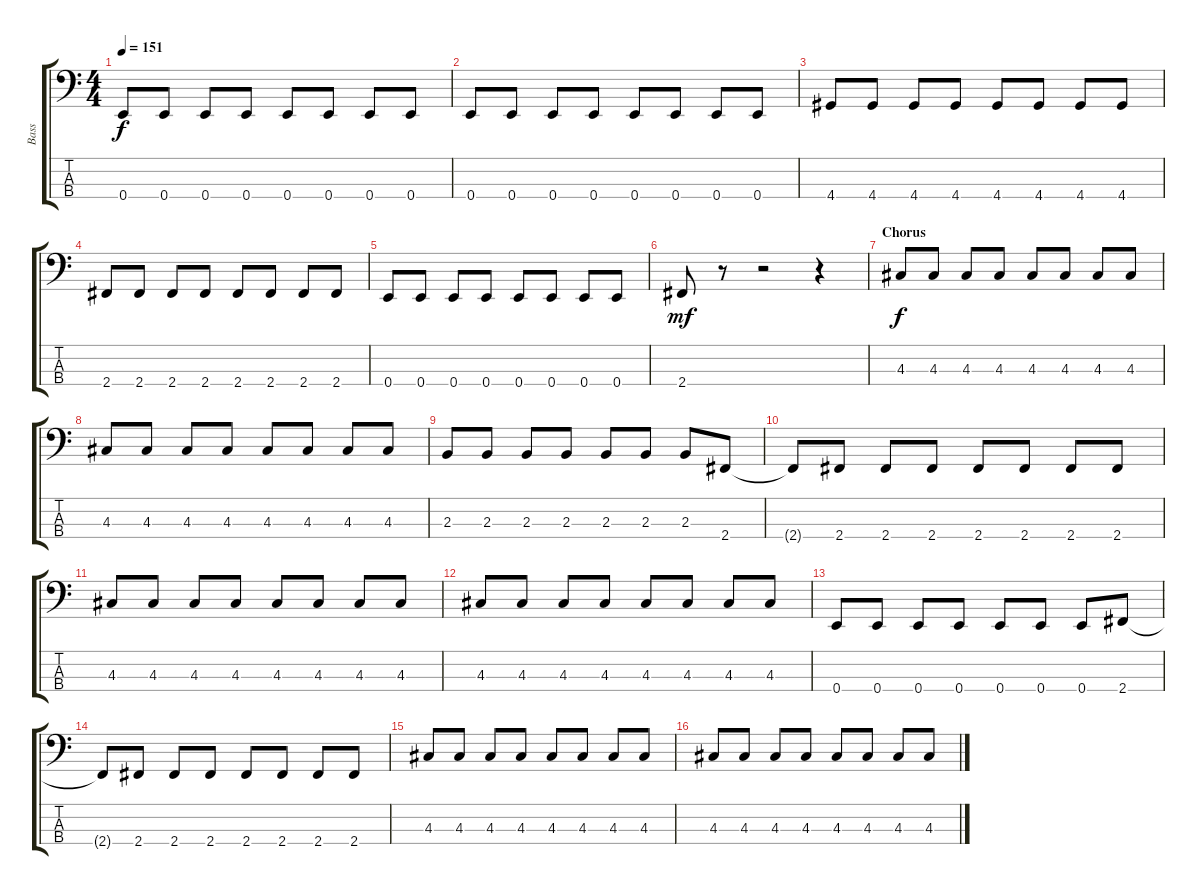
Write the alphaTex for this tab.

\track ("Bass" "Bass") {instrument electricbasspick}
\staff {score tabs}
\tuning (G2 D2 A1 E1) {hide}
\ts (4 4)
\tempo 151
\clef f4
\ks c
0.4.8{dy f} 0.4.8 0.4.8 0.4.8 0.4.8 0.4.8 0.4.8 0.4.8 |
0.4.8 0.4.8 0.4.8 0.4.8 0.4.8 0.4.8 0.4.8 0.4.8 |
4.4.8{volume 13} 4.4.8 4.4.8 4.4.8 4.4.8 4.4.8 4.4.8 4.4.8 |
2.4.8 2.4.8 2.4.8 2.4.8 2.4.8 2.4.8 2.4.8 2.4.8 |
0.4.8 0.4.8 0.4.8 0.4.8 0.4.8 0.4.8 0.4.8 0.4.8 |
2.4.8{dy mf} r.8 r.2 r.4 |
\section ("" "Chorus")
4.3.8{dy f} 4.3.8 4.3.8 4.3.8 4.3.8 4.3.8 4.3.8 4.3.8 |
4.3.8 4.3.8 4.3.8 4.3.8 4.3.8 4.3.8 4.3.8 4.3.8 |
2.3.8 2.3.8 2.3.8 2.3.8 2.3.8 2.3.8 2.3.8 2.4.8 |
2.4{t}.8 2.4.8 2.4.8 2.4.8 2.4.8 2.4.8 2.4.8 2.4.8 |
4.3.8 4.3.8 4.3.8 4.3.8 4.3.8 4.3.8 4.3.8 4.3.8 |
4.3.8 4.3.8 4.3.8 4.3.8 4.3.8 4.3.8 4.3.8 4.3.8 |
0.4.8 0.4.8 0.4.8 0.4.8 0.4.8 0.4.8 0.4.8 2.4.8 |
2.4{t}.8 2.4.8 2.4.8 2.4.8 2.4.8 2.4.8 2.4.8 2.4.8 |
4.3.8 4.3.8 4.3.8 4.3.8 4.3.8 4.3.8 4.3.8 4.3.8 |
4.3.8 4.3.8 4.3.8 4.3.8 4.3.8 4.3.8 4.3.8 4.3.8
